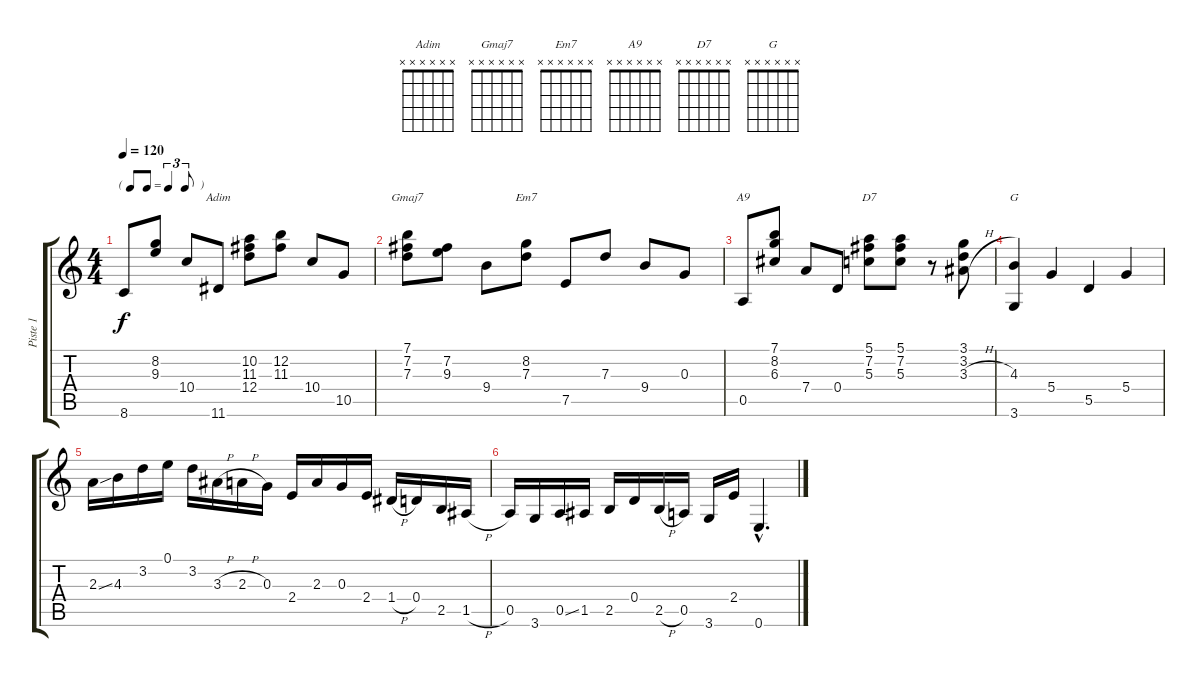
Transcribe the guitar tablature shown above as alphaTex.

\track ("Piste 1" "Piste 1") {instrument acousticguitarnylon}
\staff {score tabs}
\tuning (E4 B3 G3 D3 A2 E2) {hide}
\chord ("Adim" x x x x x x) {firstfret 0}
\chord ("Gmaj7" x x x x x x) {firstfret 0}
\chord ("Em7" x x x x x x) {firstfret 0}
\chord ("A9" x x x x x x) {firstfret 0}
\chord ("D7" x x x x x x) {firstfret 0}
\chord ("G" x x x x x x) {firstfret 0}
\ts (4 4)
\tf triplet8th
\tempo 120
\clef g2
\ks c
8.6.8{dy f} (8.2 9.3).8 10.4.8 11.6.8{ch "Adim"} (10.2 11.3 12.4).8 (12.2 11.3).8 10.4.8 10.5.8 |
(7.1 7.2 7.3).8{ch "Gmaj7"} (7.2 9.3).8 9.4.8 (8.2 7.3).8{ch "Em7"} 7.5.8 7.3.8 9.4.8 0.3.8 |
0.5.8{ch "A9"} (7.1 8.2 6.3).8 7.4.8 0.4.8 (5.1 7.2 5.3).8{ch "D7"} (5.1 7.2 5.3).8 r.8 (3.1 3.2 3.3{h}).8 |
(4.3 3.6).4{ch "G"} 5.4.4 5.5.4 5.4.4 |
2.3{ss}.16 4.3.16 3.2.16 0.1.16 3.2.16 3.3{h}.16 2.3{h}.16 0.3.16 2.4.16 2.3.16 0.3.16 2.4.16 1.4{h}.16 0.4.16 2.5.16 1.5{h}.16 |
0.5.16 3.6.16 0.5{ss}.16 1.5.16 2.5.16 0.4.16 2.5{h}.16 0.5.16 3.6.16 2.4.16 0.6{hac}.4{d}
